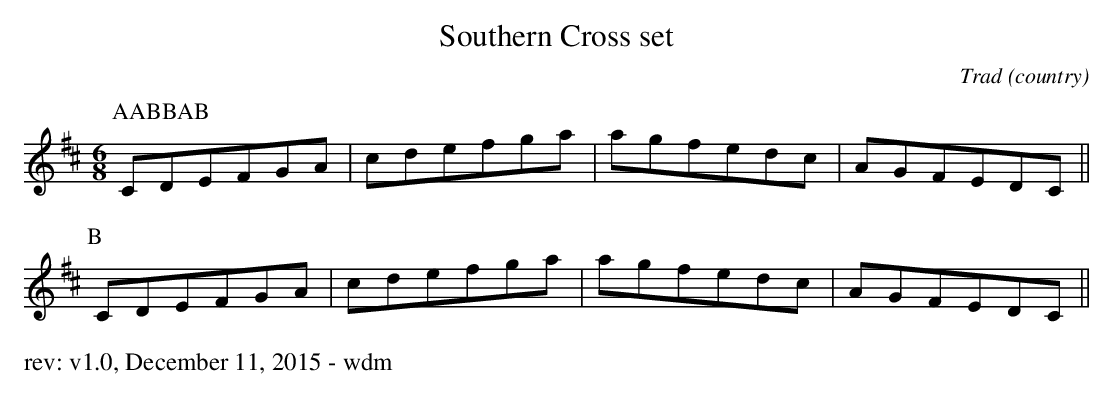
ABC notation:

X:1
T: Southern Cross set
O: Trad (country)
M: 6/8
K: Dmaj
P: AABBAB
P:A
CDEFGA|cdefga|agfedc|AGFEDC||
P:B
CDEFGA|cdefga|agfedc|AGFEDC||
